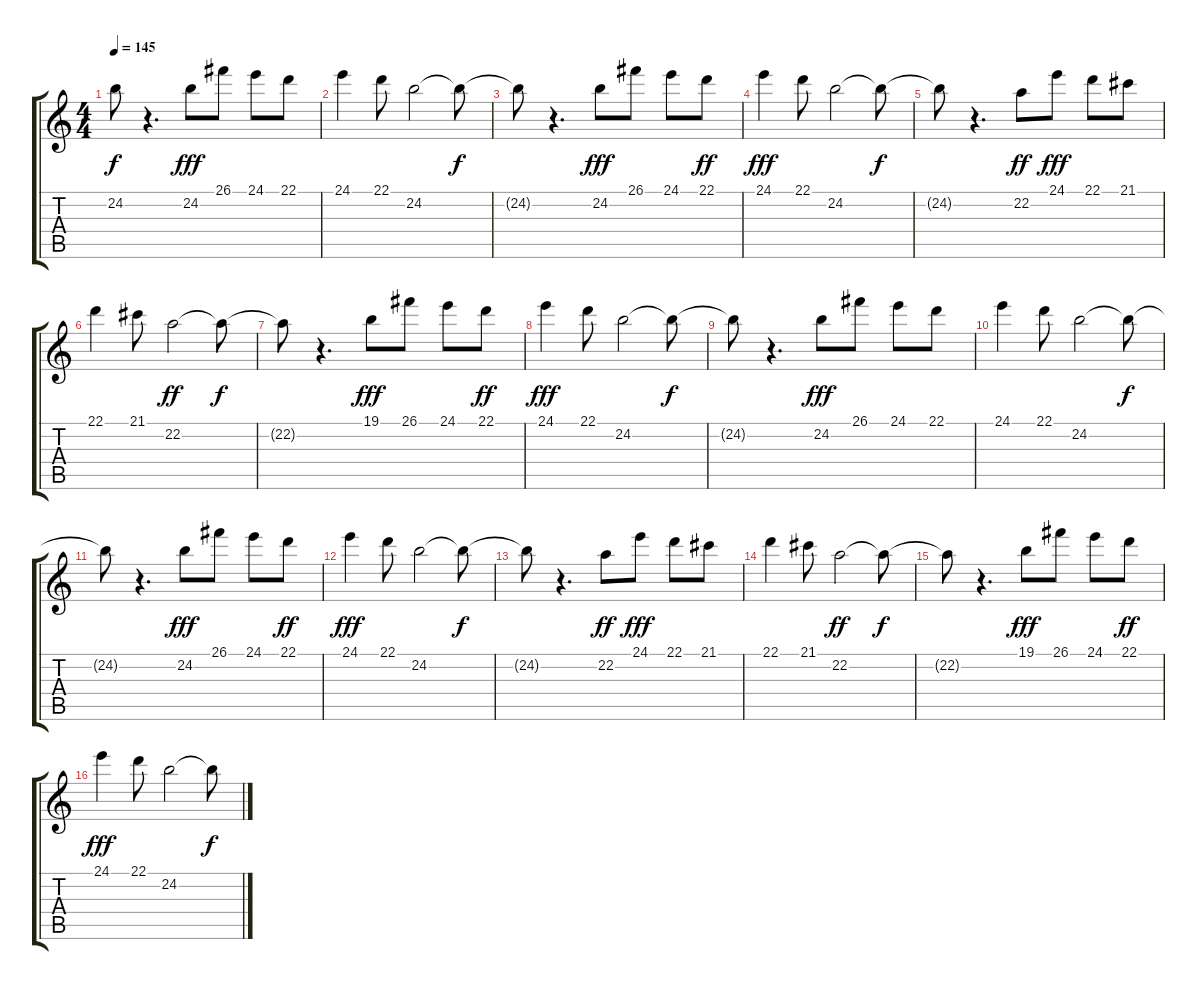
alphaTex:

\track "" {instrument lead2sawtooth}
\staff {score tabs}
\tuning (E4 B3 G3 D3 A2 E2) {hide}
\ts (4 4)
\tempo 145
\clef g2
\ks c
24.2{t}.8{dy f} r.4{d} 24.2.8{dy fff} 26.1.8 24.1.8 22.1.8 |
24.1.4 22.1.8 24.2.2 24.2{t}.8{dy f} |
24.2{t}.8 r.4{d} 24.2.8{dy fff} 26.1.8 24.1.8 22.1.8{dy ff} |
24.1.4{dy fff} 22.1.8 24.2.2 24.2{t}.8{dy f} |
24.2{t}.8 r.4{d} 22.2.8{dy ff} 24.1.8{dy fff} 22.1.8 21.1.8 |
22.1.4 21.1.8 22.2.2{dy ff} 22.2{t}.8{dy f} |
22.2{t}.8 r.4{d} 19.1.8{dy fff} 26.1.8 24.1.8 22.1.8{dy ff} |
24.1.4{dy fff} 22.1.8 24.2.2 24.2{t}.8{dy f} |
24.2{t}.8 r.4{d} 24.2.8{dy fff} 26.1.8 24.1.8 22.1.8 |
24.1.4 22.1.8 24.2.2 24.2{t}.8{dy f} |
24.2{t}.8 r.4{d} 24.2.8{dy fff} 26.1.8 24.1.8 22.1.8{dy ff} |
24.1.4{dy fff} 22.1.8 24.2.2 24.2{t}.8{dy f} |
24.2{t}.8 r.4{d} 22.2.8{dy ff} 24.1.8{dy fff} 22.1.8 21.1.8 |
22.1.4 21.1.8 22.2.2{dy ff} 22.2{t}.8{dy f} |
22.2{t}.8 r.4{d} 19.1.8{dy fff} 26.1.8 24.1.8 22.1.8{dy ff} |
24.1.4{dy fff} 22.1.8 24.2.2 24.2{t}.8{dy f}
